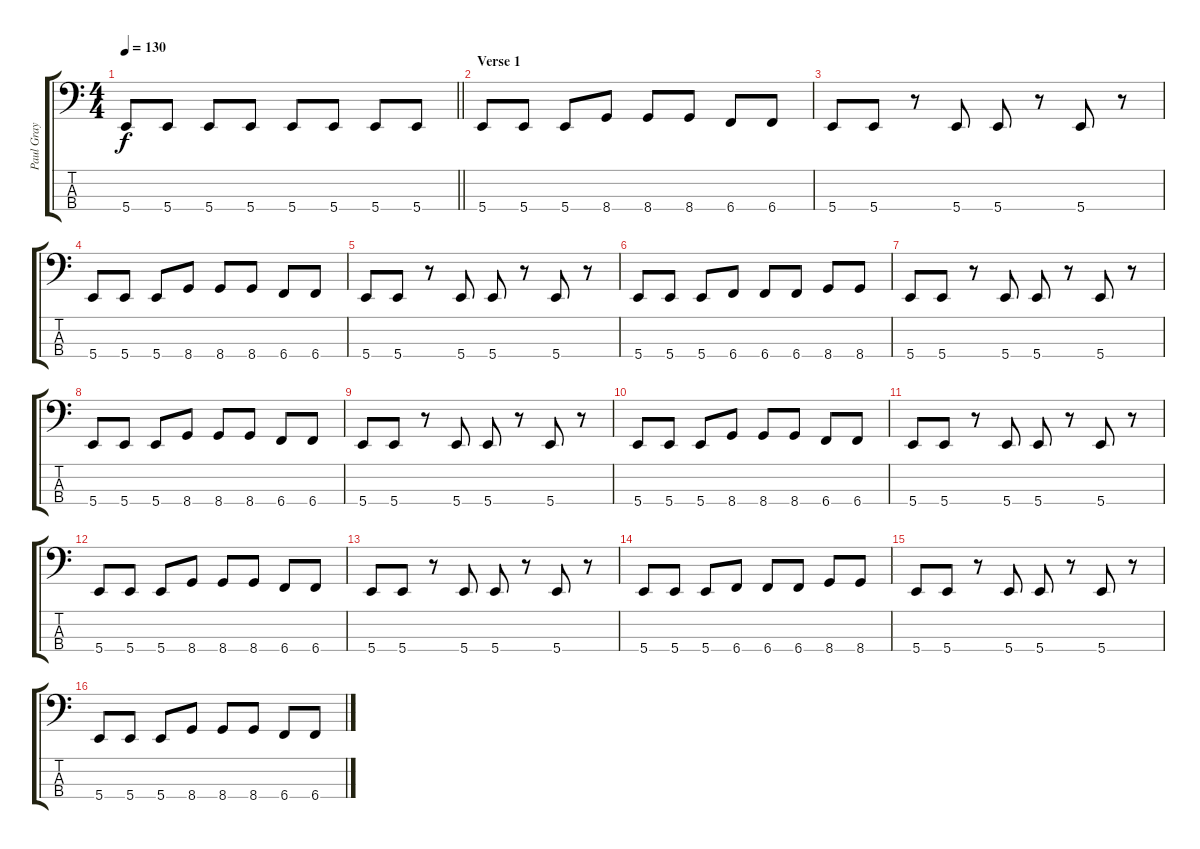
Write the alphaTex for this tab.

\track ("Paul Gray" "Paul Gray") {instrument electricbassfinger}
\staff {score tabs}
\tuning (E2 B1 Gb1 B0) {hide}
\ts (4 4)
\tempo 130
\clef f4
\barLineRight lightlight
\ks c
5.4.8{dy f} 5.4.8 5.4.8 5.4.8 5.4.8 5.4.8 5.4.8 5.4.8 |
\section ("" "Verse 1")
5.4.8 5.4.8 5.4.8 8.4.8 8.4.8 8.4.8 6.4.8 6.4.8 |
5.4.8 5.4.8 r.8 5.4.8 5.4.8 r.8 5.4.8 r.8 |
5.4.8 5.4.8 5.4.8 8.4.8 8.4.8 8.4.8 6.4.8 6.4.8 |
5.4.8 5.4.8 r.8 5.4.8 5.4.8 r.8 5.4.8 r.8 |
5.4.8 5.4.8 5.4.8 6.4.8 6.4.8 6.4.8 8.4.8 8.4.8 |
5.4.8 5.4.8 r.8 5.4.8 5.4.8 r.8 5.4.8 r.8 |
5.4.8 5.4.8 5.4.8 8.4.8 8.4.8 8.4.8 6.4.8 6.4.8 |
5.4.8 5.4.8 r.8 5.4.8 5.4.8 r.8 5.4.8 r.8 |
5.4.8 5.4.8 5.4.8 8.4.8 8.4.8 8.4.8 6.4.8 6.4.8 |
5.4.8 5.4.8 r.8 5.4.8 5.4.8 r.8 5.4.8 r.8 |
5.4.8 5.4.8 5.4.8 8.4.8 8.4.8 8.4.8 6.4.8 6.4.8 |
5.4.8 5.4.8 r.8 5.4.8 5.4.8 r.8 5.4.8 r.8 |
5.4.8 5.4.8 5.4.8 6.4.8 6.4.8 6.4.8 8.4.8 8.4.8 |
5.4.8 5.4.8 r.8 5.4.8 5.4.8 r.8 5.4.8 r.8 |
5.4.8 5.4.8 5.4.8 8.4.8 8.4.8 8.4.8 6.4.8 6.4.8
